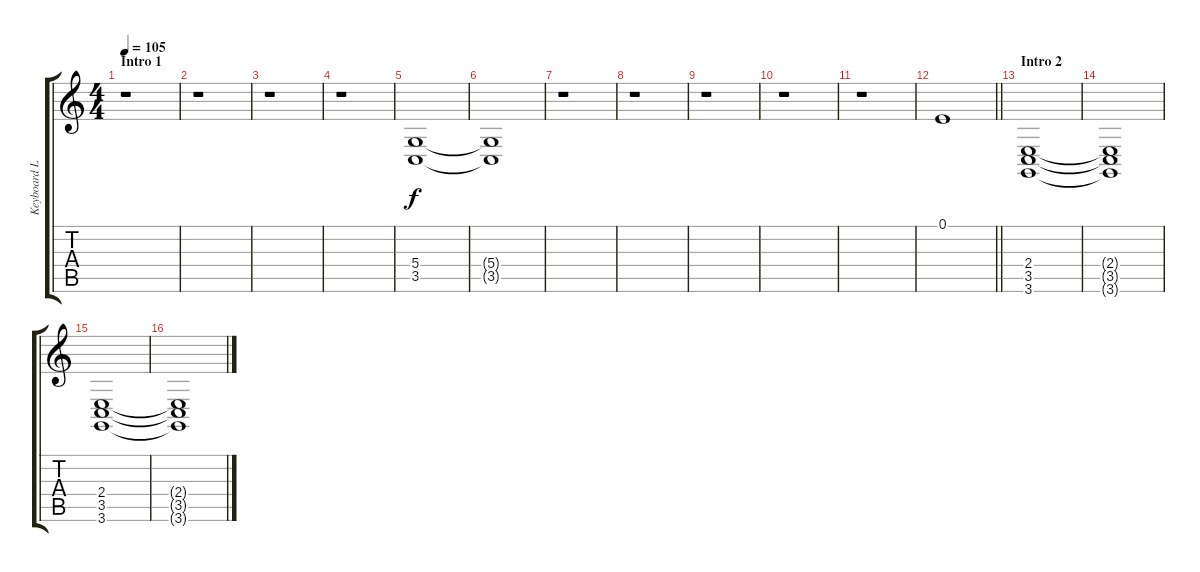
\track ("Keyboard L" "Keyboard L") {instrument pad2warm}
\staff {score tabs}
\tuning (E4 B3 G3 D3 A2 E2) {hide}
\ts (4 4)
\section ("" "Intro 1")
\tempo 105
\clef g2
\ks c
r.1{dy f instrument pad2warm} |
r.1 |
r.1 |
r.1 |
(5.4 3.5).1 |
(5.4{t} 3.5{t}).1 |
r.1 |
r.1 |
r.1 |
r.1 |
r.1 |
\barLineRight lightlight
0.1.1 |
\section ("" "Intro 2")
(2.4 3.5 3.6).1 |
(2.4{t} 3.5{t} 3.6{t}).1 |
(2.4 3.5 3.6).1 |
(2.4{t} 3.5{t} 3.6{t}).1
